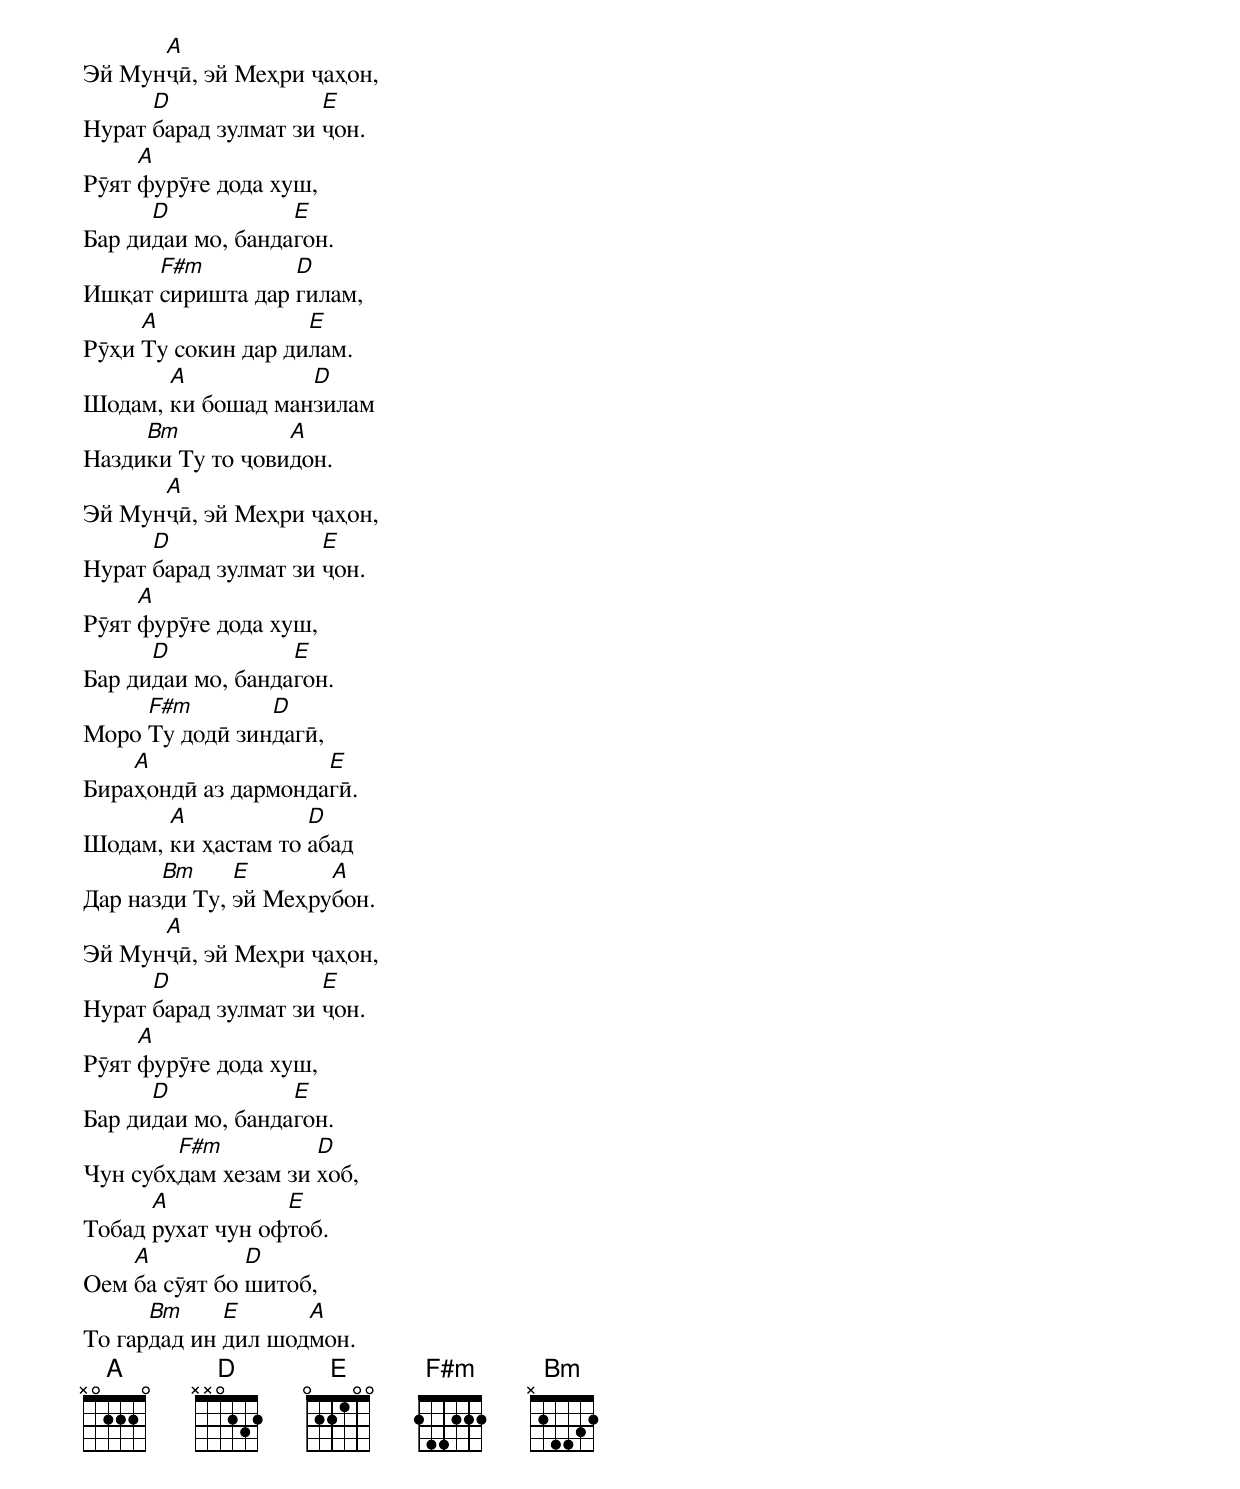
Эй Мун[A]ҷӣ, эй Меҳри ҷаҳон,
Нурат [D]барад зулмат зи [E]ҷон.
Рӯят [A]фурӯғе дода хуш,
Бар ди[D]даи мо, банда[E]гон.
Ишқат [F#m]сиришта дар [D]гилам,
Рӯҳи [A]Ту сокин дар ди[E]лам.
Шодам, [A]ки бошад ман[D]зилам
Назди[Bm]ки Ту то ҷови[A]дон.
Эй Мун[A]ҷӣ, эй Меҳри ҷаҳон,
Нурат [D]барад зулмат зи [E]ҷон.
Рӯят [A]фурӯғе дода хуш,
Бар ди[D]даи мо, банда[E]гон.
Моро [F#m]Ту додӣ зин[D]дагӣ,
Бира[A]ҳондӣ аз дармонда[E]гӣ.
Шодам, [A]ки ҳастам то [D]абад
Дар наз[Bm]ди Ту, [E]эй Меҳру[A]бон.
Эй Мун[A]ҷӣ, эй Меҳри ҷаҳон,
Нурат [D]барад зулмат зи [E]ҷон.
Рӯят [A]фурӯғе дода хуш,
Бар ди[D]даи мо, банда[E]гон.
Чун субҳ[F#m]дам хезам зи [D]хоб,
Тобад [A]рухат чун оф[E]тоб.
Оем [A]ба сӯят бо [D]шитоб,
То гар[Bm]дад ин [E]дил шод[A]мон.
